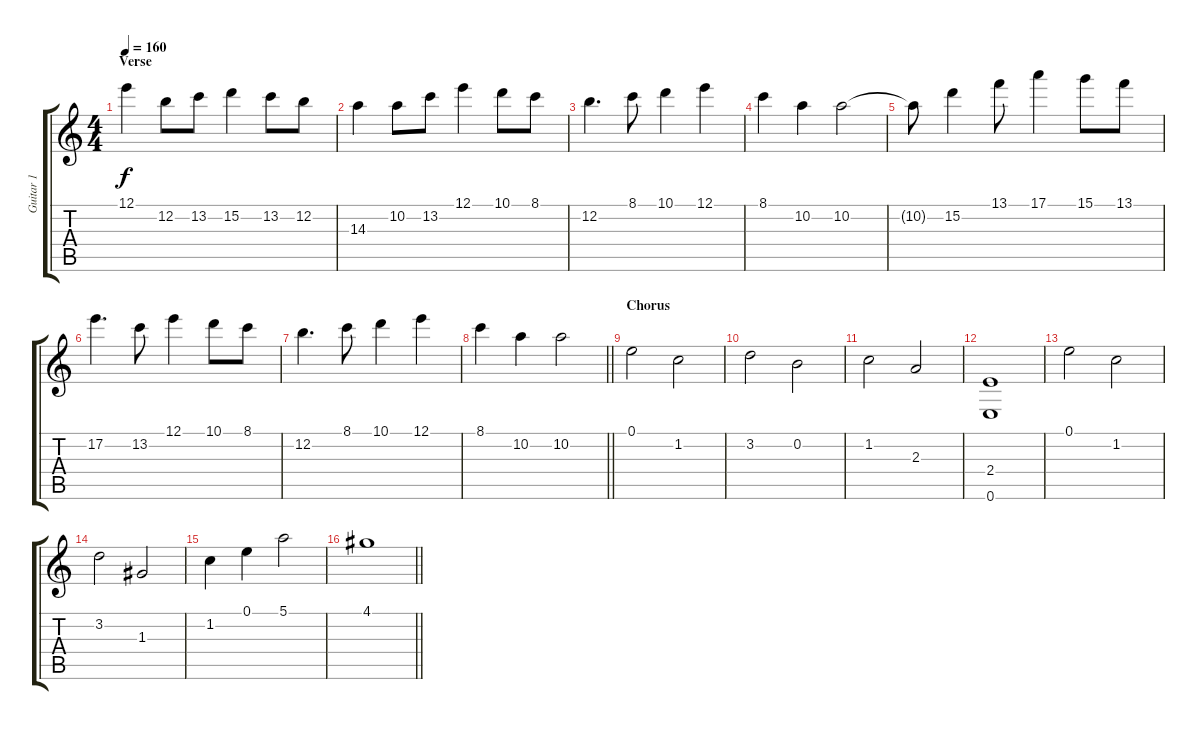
\track ("Guitar 1" "Guitar 1") {instrument acousticguitarnylon}
\staff {score tabs}
\tuning (E4 B3 G3 D3 A2 E2) {hide}
\ts (4 4)
\section ("" "Verse")
\tempo 160
\clef g2
\ks c
12.1.4{dy f} 12.2.8 13.2.8 15.2.4 13.2.8 12.2.8 |
14.3.4 10.2.8 13.2.8 12.1.4 10.1.8 8.1.8 |
12.2.4{d} 8.1.8 10.1.4 12.1.4 |
8.1.4 10.2.4 10.2.2 |
10.2{t}.8 15.2.4 13.1.8 17.1.4 15.1.8 13.1.8 |
17.2.4{d} 13.2.8 12.1.4 10.1.8 8.1.8 |
12.2.4{d} 8.1.8 10.1.4 12.1.4 |
\barLineRight lightlight
8.1.4 10.2.4 10.2.2 |
\section ("" "Chorus")
0.1.2 1.2.2 |
3.2.2 0.2.2 |
1.2.2 2.3.2 |
(2.4 0.6).1 |
0.1.2 1.2.2 |
3.2.2 1.3.2 |
1.2.4 0.1.4 5.1.2 |
\barLineRight lightlight
4.1.1
